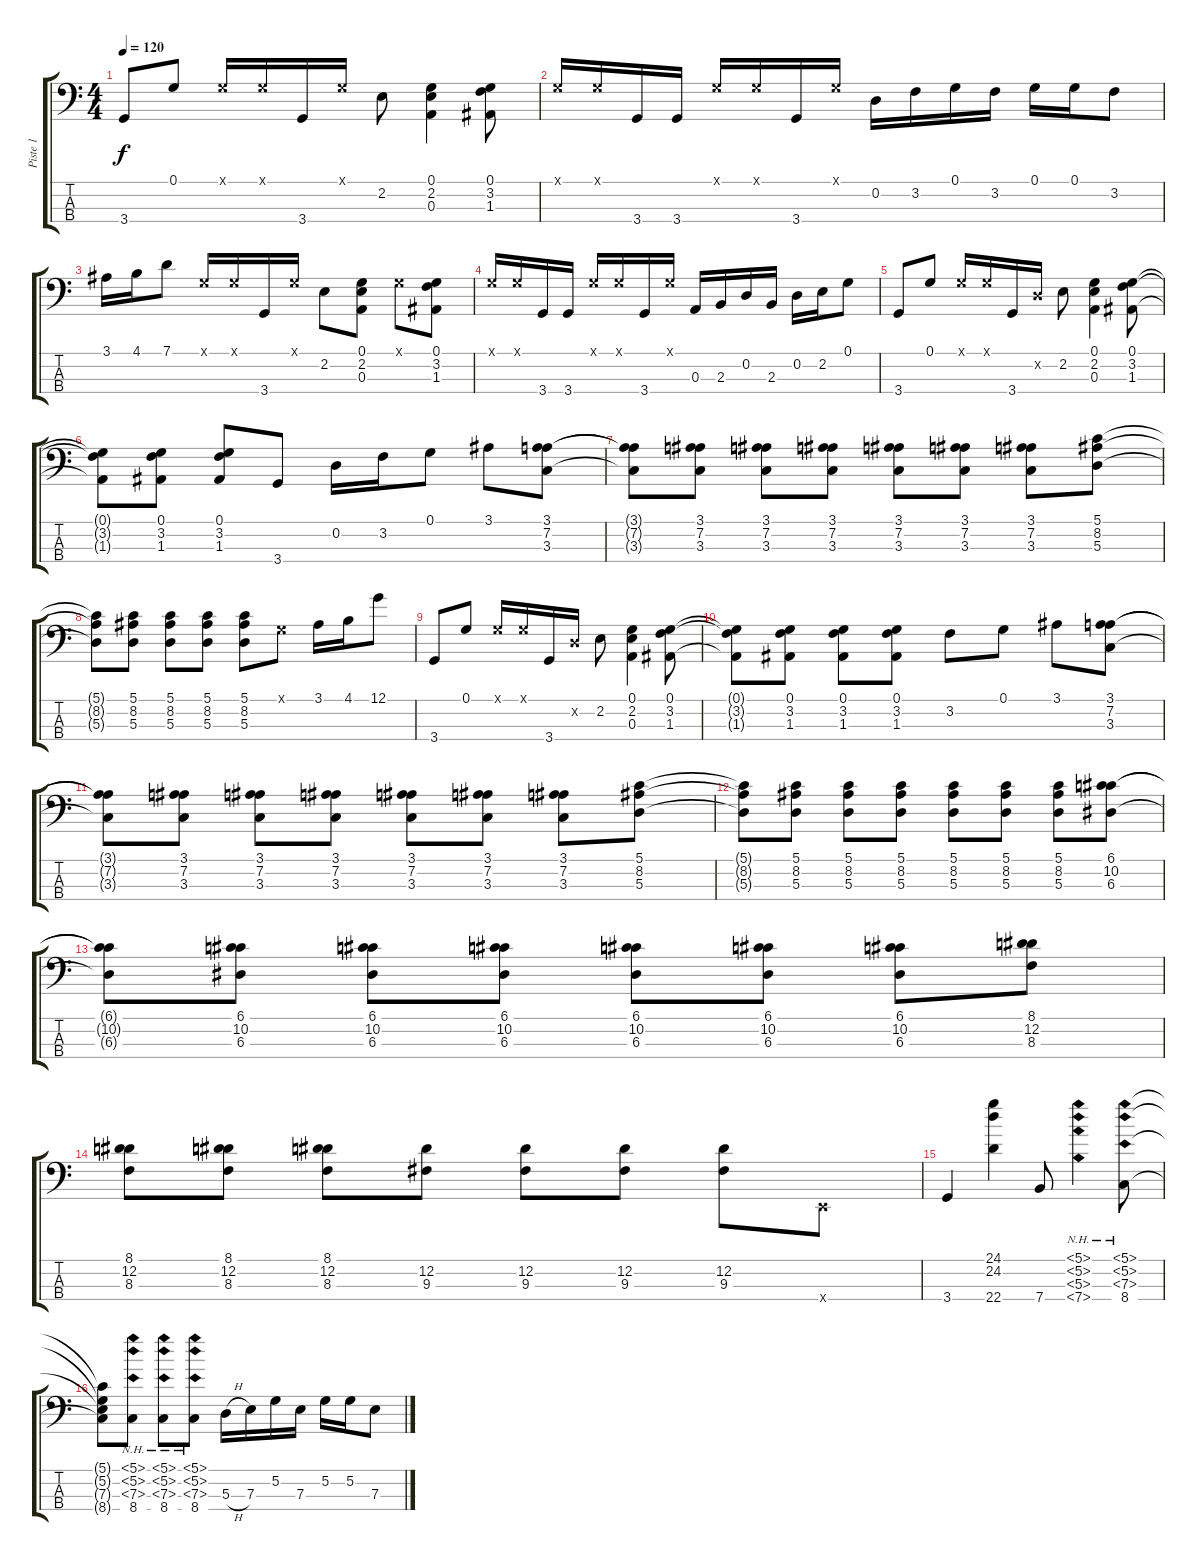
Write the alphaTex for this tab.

\track ("Piste 1" "Piste 1") {instrument slapbass1}
\staff {score tabs}
\tuning (G2 D2 A1 E1) {hide}
\ts (4 4)
\tempo 120
\clef f4
\ks c
3.4.8{dy f} 0.1.8 0.1{x}.16 0.1{x}.16 3.4.16 0.1{x}.16 2.2.8 (0.1 2.2 0.3).4 (0.1 3.2 1.3).8 |
0.1{x}.16 0.1{x}.16 3.4.16 3.4.16 0.1{x}.16 0.1{x}.16 3.4.16 0.1{x}.16 0.2.16 3.2.16 0.1.16 3.2.16 0.1.16 0.1.16 3.2.8 |
3.1.16 4.1.16 7.1.8 0.1{x}.16 0.1{x}.16 3.4.16 0.1{x}.16 2.2.8 (0.1 2.2 0.3).8 0.1{x}.8 (0.1 3.2 1.3).8 |
0.1{x}.16 0.1{x}.16 3.4.16 3.4.16 0.1{x}.16 0.1{x}.16 3.4.16 0.1{x}.16 0.3.16 2.3.16 0.2.16 2.3.16 0.2.16 2.2.16 0.1.8 |
3.4.8 0.1.8 0.1{x}.16 0.1{x}.16 3.4.16 0.2{x}.16 2.2.8 (0.1 2.2 0.3).4 (0.1 3.2 1.3).8 |
(0.1{t} 3.2{t} 1.3{t}).8 (0.1 3.2 1.3).8 (0.1 3.2 1.3).8 3.4.8 0.2.16 3.2.16 0.1.8 3.1.8 (3.1 7.2 3.3).8 |
(3.1{t} 7.2{t} 3.3{t}).8 (3.1 7.2 3.3).8 (3.1 7.2 3.3).8 (3.1 7.2 3.3).8 (3.1 7.2 3.3).8 (3.1 7.2 3.3).8 (3.1 7.2 3.3).8 (5.1 8.2 5.3).8 |
(5.1{t} 8.2{t} 5.3{t}).8 (5.1 8.2 5.3).8 (5.1 8.2 5.3).8 (5.1 8.2 5.3).8 (5.1 8.2 5.3).8 0.1{x}.8 3.1.16 4.1.16 12.1.8 |
3.4.8 0.1.8 0.1{x}.16 0.1{x}.16 3.4.16 0.2{x}.16 2.2.8 (0.1 2.2 0.3).4 (0.1 3.2 1.3).8 |
(0.1{t} 3.2{t} 1.3{t}).8 (0.1 3.2 1.3).8 (0.1 3.2 1.3).8 (0.1 3.2 1.3).8 3.2.8 0.1.8 3.1.8 (3.1 7.2 3.3).8 |
(3.1{t} 7.2{t} 3.3{t}).8 (3.1 7.2 3.3).8 (3.1 7.2 3.3).8 (3.1 7.2 3.3).8 (3.1 7.2 3.3).8 (3.1 7.2 3.3).8 (3.1 7.2 3.3).8 (5.1 8.2 5.3).8 |
(5.1{t} 8.2{t} 5.3{t}).8 (5.1 8.2 5.3).8 (5.1 8.2 5.3).8 (5.1 8.2 5.3).8 (5.1 8.2 5.3).8 (5.1 8.2 5.3).8 (5.1 8.2 5.3).8 (6.1 10.2 6.3).8 |
(6.1{t} 10.2{t} 6.3{t}).8 (6.1 10.2 6.3).8 (6.1 10.2 6.3).8 (6.1 10.2 6.3).8 (6.1 10.2 6.3).8 (6.1 10.2 6.3).8 (6.1 10.2 6.3).8 (8.1 12.2 8.3).8 |
(8.1 12.2 8.3).8 (8.1 12.2 8.3).8 (8.1 12.2 8.3).8 (12.2 9.3).8 (12.2 9.3).8 (12.2 9.3).8 (12.2 9.3).8 0.4{x}.8 |
3.4.4 (24.1 24.2 22.4).4 7.4.8 (5.1{nh} 5.2{nh} 5.3{nh} 7.4{nh}).4 (5.1{nh} 5.2{nh} 7.3{nh} 8.4).8 |
(5.1{t} 5.2{t} 7.3{t} 8.4{t}).8 (5.1{nh} 5.2{nh} 7.3{nh} 8.4).8 (5.1{nh} 5.2{nh} 7.3{nh} 8.4).8 (5.1{nh} 5.2{nh} 7.3{nh} 8.4).8 5.3{h}.16 7.3.16 5.2.16 7.3.16 5.2.16 5.2.16 7.3.8
